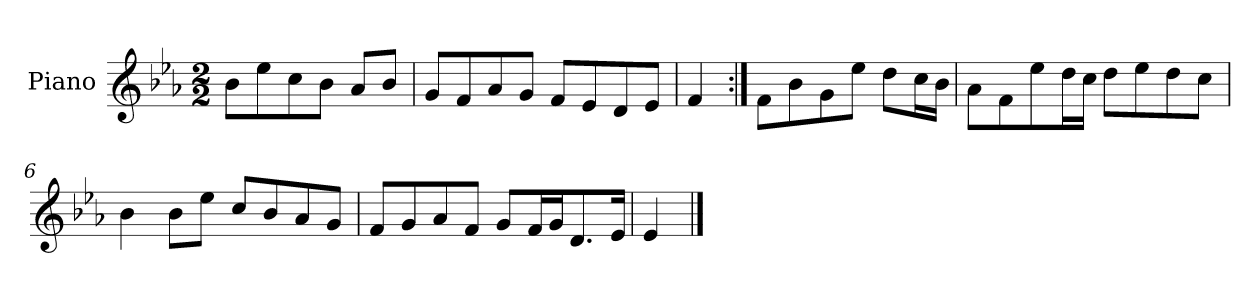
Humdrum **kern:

**kern
*part1
*staff1
*I"Piano
*I'Pno.
*clefG2
*k[b-e-a-]
*M2/2
=1
8b-\L
8ee-\
8cc\
8b-\J
8a-/L
8b-/J
=2
8g/L
8f/
8a-/
8g/J
8f/L
8e-/
8d/
8e-/J
=3
4f/
=4:|!
8f\L
8b-\
8g\
8ee-\J
8dd\L
16cc\L
16b-\JJ
=5
8a-\L
8f\
8ee-\
16dd\L
16cc\JJ
8dd\L
8ee-\
8dd\
8cc\J
=6
4b-\
8b-\L
8ee-\J
8cc/L
8b-/
8a-/
8g/J
!!LO:LB:g=z
=7
8f/L
8g/
8a-/
8f/J
8g/L
16f/L
16g/J
8.d/
16e-/Jk
=8
4e-/
==
*-
